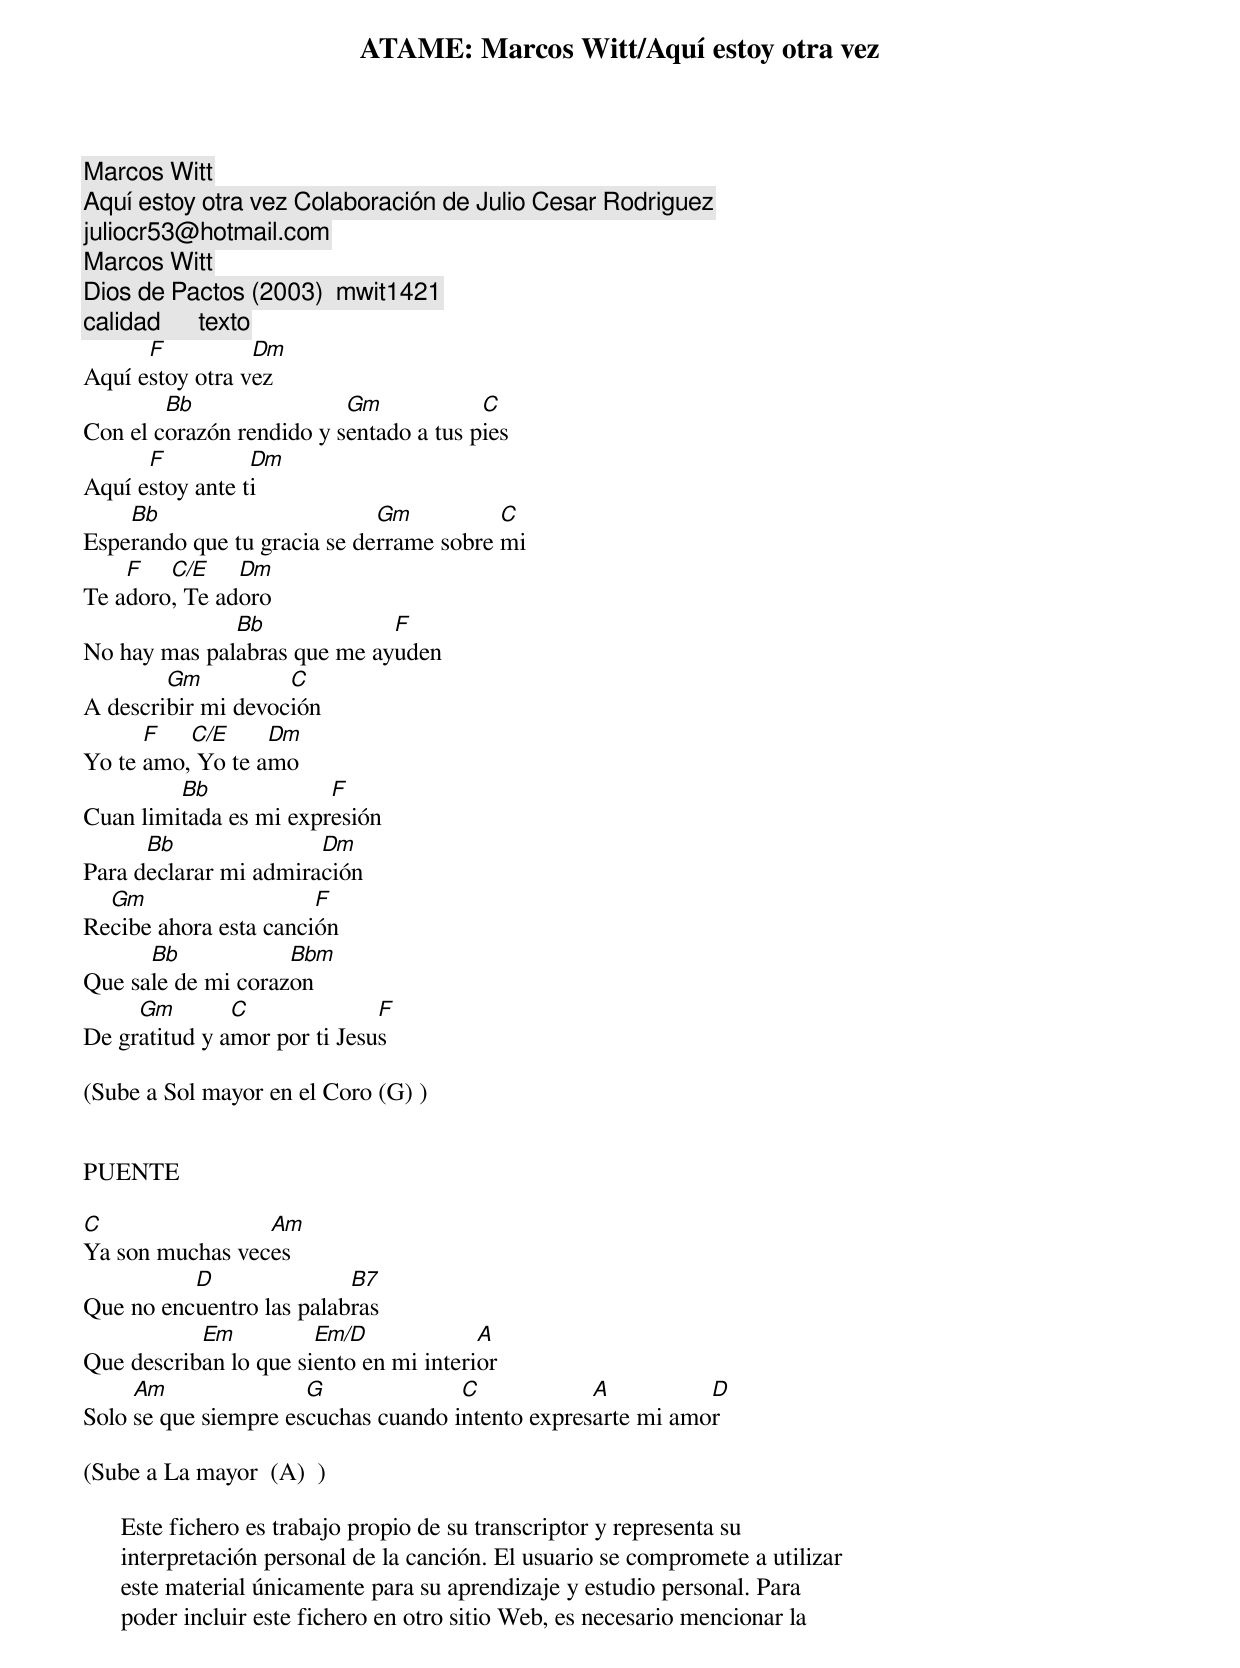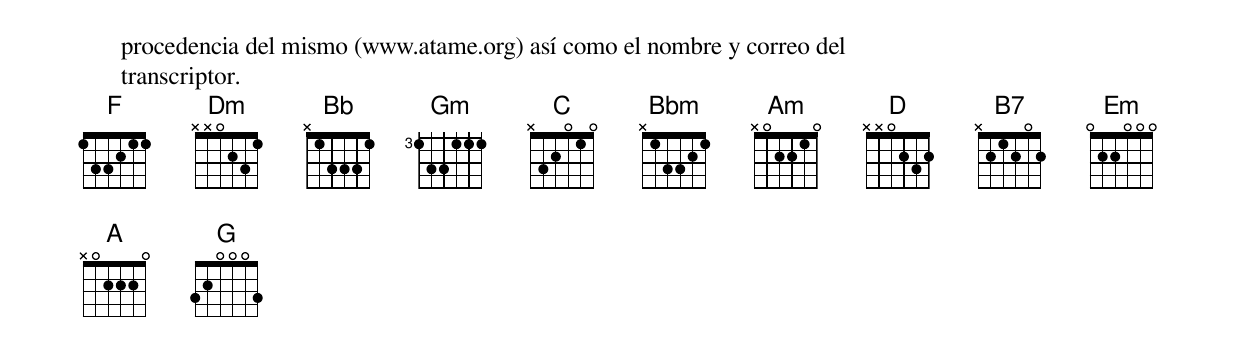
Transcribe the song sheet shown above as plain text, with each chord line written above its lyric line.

ATAME: Marcos Witt/Aquí estoy otra vez

      Marcos Witt
      Aquí estoy otra vez Colaboración de Julio Cesar Rodriguez
      juliocr53@hotmail.com
      Marcos Witt
      Dios de Pactos (2003)  mwit1421
      calidad      texto
      F          Dm
Aquí estoy otra vez
        Bb                Gm            C
Con el corazón rendido y sentado a tus pies
      F          Dm
Aquí estoy ante ti
    Bb                       Gm          C
Esperando que tu gracia se derrame sobre mi
    F   C/E    Dm
Te adoro, Te adoro
              Bb             F
No hay mas palabras que me ayuden
        Gm          C
A describir mi devoción
      F   C/E     Dm
Yo te amo, Yo te amo
         Bb             F
Cuan limitada es mi expresión
      Bb               Dm
Para declarar mi admiración
  Gm                   F
Recibe ahora esta canción
      Bb            Bbm
Que sale de mi corazon
     Gm        C              F
De gratitud y amor por ti Jesus

(Sube a Sol mayor en el Coro (G) )


PUENTE

C                Am
Ya son muchas veces
          D               B7
Que no encuentro las palabras
           Em          Em/D             A
Que describan lo que siento en mi interior
     Am               G              C            A          D
Solo se que siempre escuchas cuando intento expresarte mi amor

(Sube a La mayor  (A)  )

      Este fichero es trabajo propio de su transcriptor y representa su
      interpretación personal de la canción. El usuario se compromete a utilizar
      este material únicamente para su aprendizaje y estudio personal. Para
      poder incluir este fichero en otro sitio Web, es necesario mencionar la
      procedencia del mismo (www.atame.org) así como el nombre y correo del
      transcriptor.
